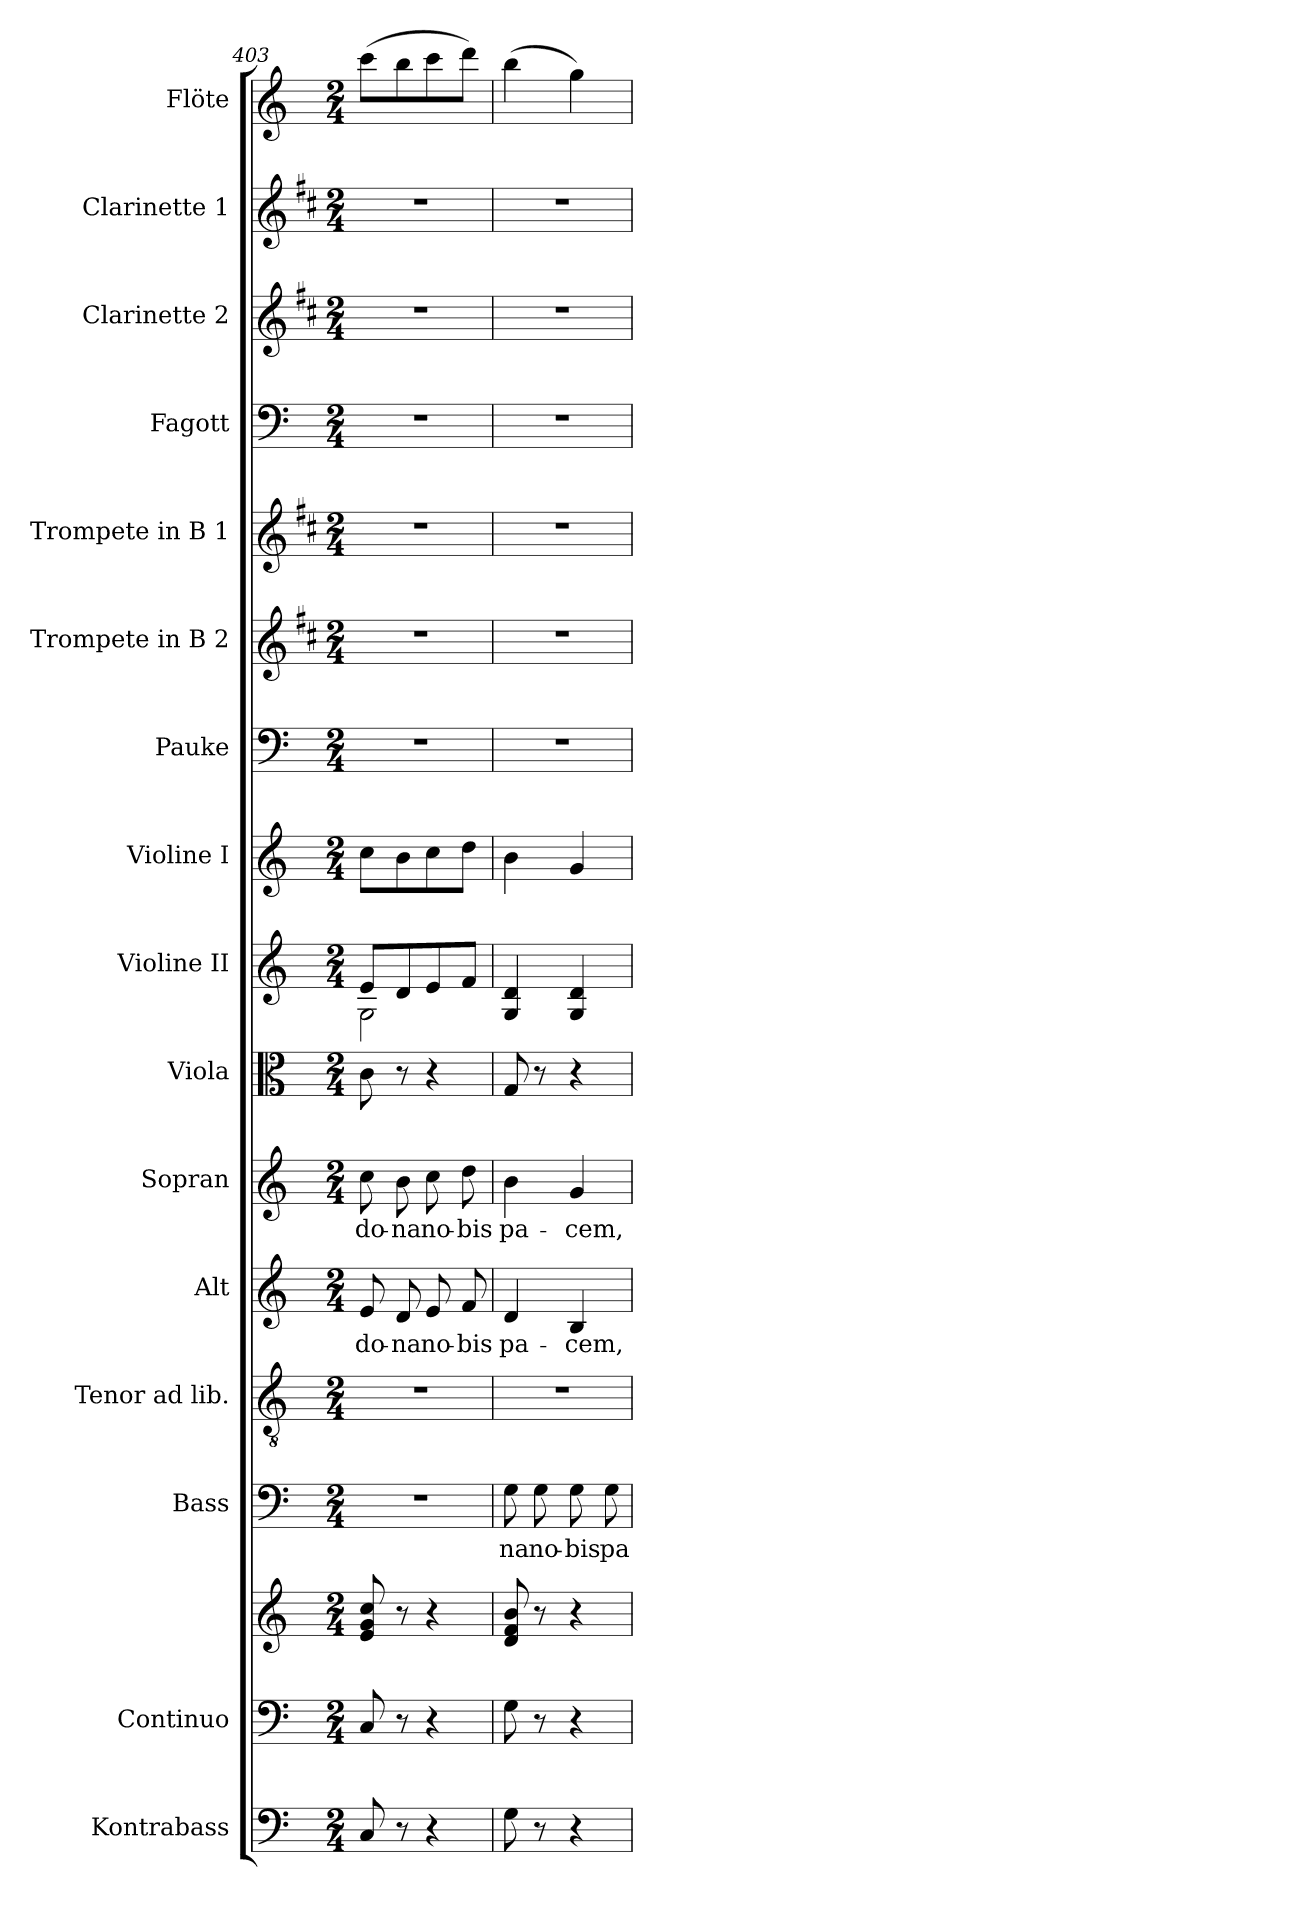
**kern	**kern	**kern	**kern	**text	**kern	**kern	**text	**kern	**text	**kern	**kern	**kern	**kern	**kern	**kern	**kern	**kern	**kern	**kern
*part16	*part15	*part15	*part14	*part14	*part13	*part12	*part12	*part11	*part11	*part10	*part9	*part8	*part7	*part6	*part5	*part4	*part3	*part2	*part1
*staff17	*staff16	*staff15	*staff14	*staff14	*staff13	*staff12	*staff12	*staff11	*staff11	*staff10	*staff9	*staff8	*staff7	*staff6	*staff5	*staff4	*staff3	*staff2	*staff1
*I"Kontrabass	*I"Continuo	*	*I"Bass	*	*I"Tenor ad lib.	*I"Alt	*	*I"Sopran	*	*I"Viola	*I"Violine II	*I"Violine I	*I"Pauke	*I"Trompete in B 2	*I"Trompete in B 1	*I"Fagott	*I"Clarinette 2	*I"Clarinette 1	*I"Flöte
*I'Kb.	*I'cont.	*	*I'B	*	*I'T	*I'A	*	*I'S	*	*I'Vla.	*I'Vl. II	*I'Vl. I	*I'Pk.	*	*	*I'Fg.	*I'Cl. 2	*I'Cl. 1	*I'Fl.
*clefF4	*clefF4	*clefG2	*clefF4	*	*clefGv2	*clefG2	*	*clefG2	*	*clefC3	*clefG2	*clefG2	*clefF4	*clefG2	*clefG2	*clefF4	*clefG2	*clefG2	*clefG2
*ITrd7c12	*	*	*	*	*	*	*	*	*	*	*	*	*	*ITrd1c2	*ITrd1c2	*	*ITrd1c2	*ITrd1c2	*
*k[]	*k[]	*k[]	*k[]	*	*k[]	*k[]	*	*k[]	*	*k[]	*k[]	*k[]	*k[]	*k[]	*k[]	*k[]	*k[]	*k[]	*k[]
*C:	*C:	*C:	*C:	*	*C:	*C:	*	*C:	*	*C:	*C:	*C:	*C:	*C:	*C:	*C:	*C:	*C:	*C:
*M2/4	*M2/4	*M2/4	*M2/4	*	*M2/4	*M2/4	*	*M2/4	*	*M2/4	*M2/4	*M2/4	*M2/4	*M2/4	*M2/4	*M2/4	*M2/4	*M2/4	*M2/4
=403	=403	=403	=403	=403	=403	=403	=403	=403	=403	=403	=403	=403	=403	=403	=403	=403	=403	=403	=403
!	!	!	!	!	!	!	!LO:LY:b	!	!LO:LY:b	!	!	!	!	!	!	!	!	!	!
*	*	*	*	*	*	*	*	*	*	*	*^	*	*	*	*	*	*	*	*
8CC/	8C/	8e/ 8g/ 8cc/	2r	.	2r	8e/	do-	8cc\	do-	8c\	8e/L	2G\	8cc\L	2r	2r	2r	2r	2r	2r	(>8ccc\L
!	!	!	!	!	!	!	!LO:LY:b	!	!LO:LY:b	!	!	!	!	!	!	!	!	!	!	!
8r	8r	8r	.	.	.	8d/	-na	8b\	-na	8r	8d/	.	8b\	.	.	.	.	.	.	8bb\
!	!	!	!	!	!	!	!LO:LY:b	!	!LO:LY:b	!	!	!	!	!	!	!	!	!	!	!
4r	4r	4r	.	.	.	8e/	no-	8cc\	no-	4r	8e/	.	8cc\	.	.	.	.	.	.	8ccc\
!	!	!	!	!	!	!	!LO:LY:b	!	!LO:LY:b	!	!	!	!	!	!	!	!	!	!	!
.	.	.	.	.	.	8f/	-bis	8dd\	-bis	.	8f/J	.	8dd\J	.	.	.	.	.	.	8ddd\J)
*	*	*	*	*	*	*	*	*	*	*	*v	*v	*	*	*	*	*	*	*	*
=404	=404	=404	=404	=404	=404	=404	=404	=404	=404	=404	=404	=404	=404	=404	=404	=404	=404	=404	=404
!	!	!	!	!LO:LY:b	!	!	!LO:LY:b	!	!LO:LY:b	!	!	!	!	!	!	!	!	!	!
8GG\	8G\	8d/ 8f/ 8b/	8G\	-na	2r	4d/	pa-	4b\	pa-	8G/	4G/ 4d/	4b\	2r	2r	2r	2r	2r	2r	(>4bb\
!	!	!	!	!LO:LY:b	!	!	!	!	!	!	!	!	!	!	!	!	!	!	!
8r	8r	8r	8G\	no-	.	.	.	.	.	8r	.	.	.	.	.	.	.	.	.
!	!	!	!	!LO:LY:b	!	!	!LO:LY:b	!	!LO:LY:b	!	!	!	!	!	!	!	!	!	!
4r	4r	4r	8G\	-bis	.	4B/	-cem,	4g/	-cem,	4r	4G/ 4d/	4g/	.	.	.	.	.	.	4gg\)
!	!	!	!	!LO:LY:b	!	!	!	!	!	!	!	!	!	!	!	!	!	!	!
.	.	.	8G\	pa-	.	.	.	.	.	.	.	.	.	.	.	.	.	.	.
=	=	=	=	=	=	=	=	=	=	=	=	=	=	=	=	=	=	=	=
*-	*-	*-	*-	*-	*-	*-	*-	*-	*-	*-	*-	*-	*-	*-	*-	*-	*-	*-	*-
